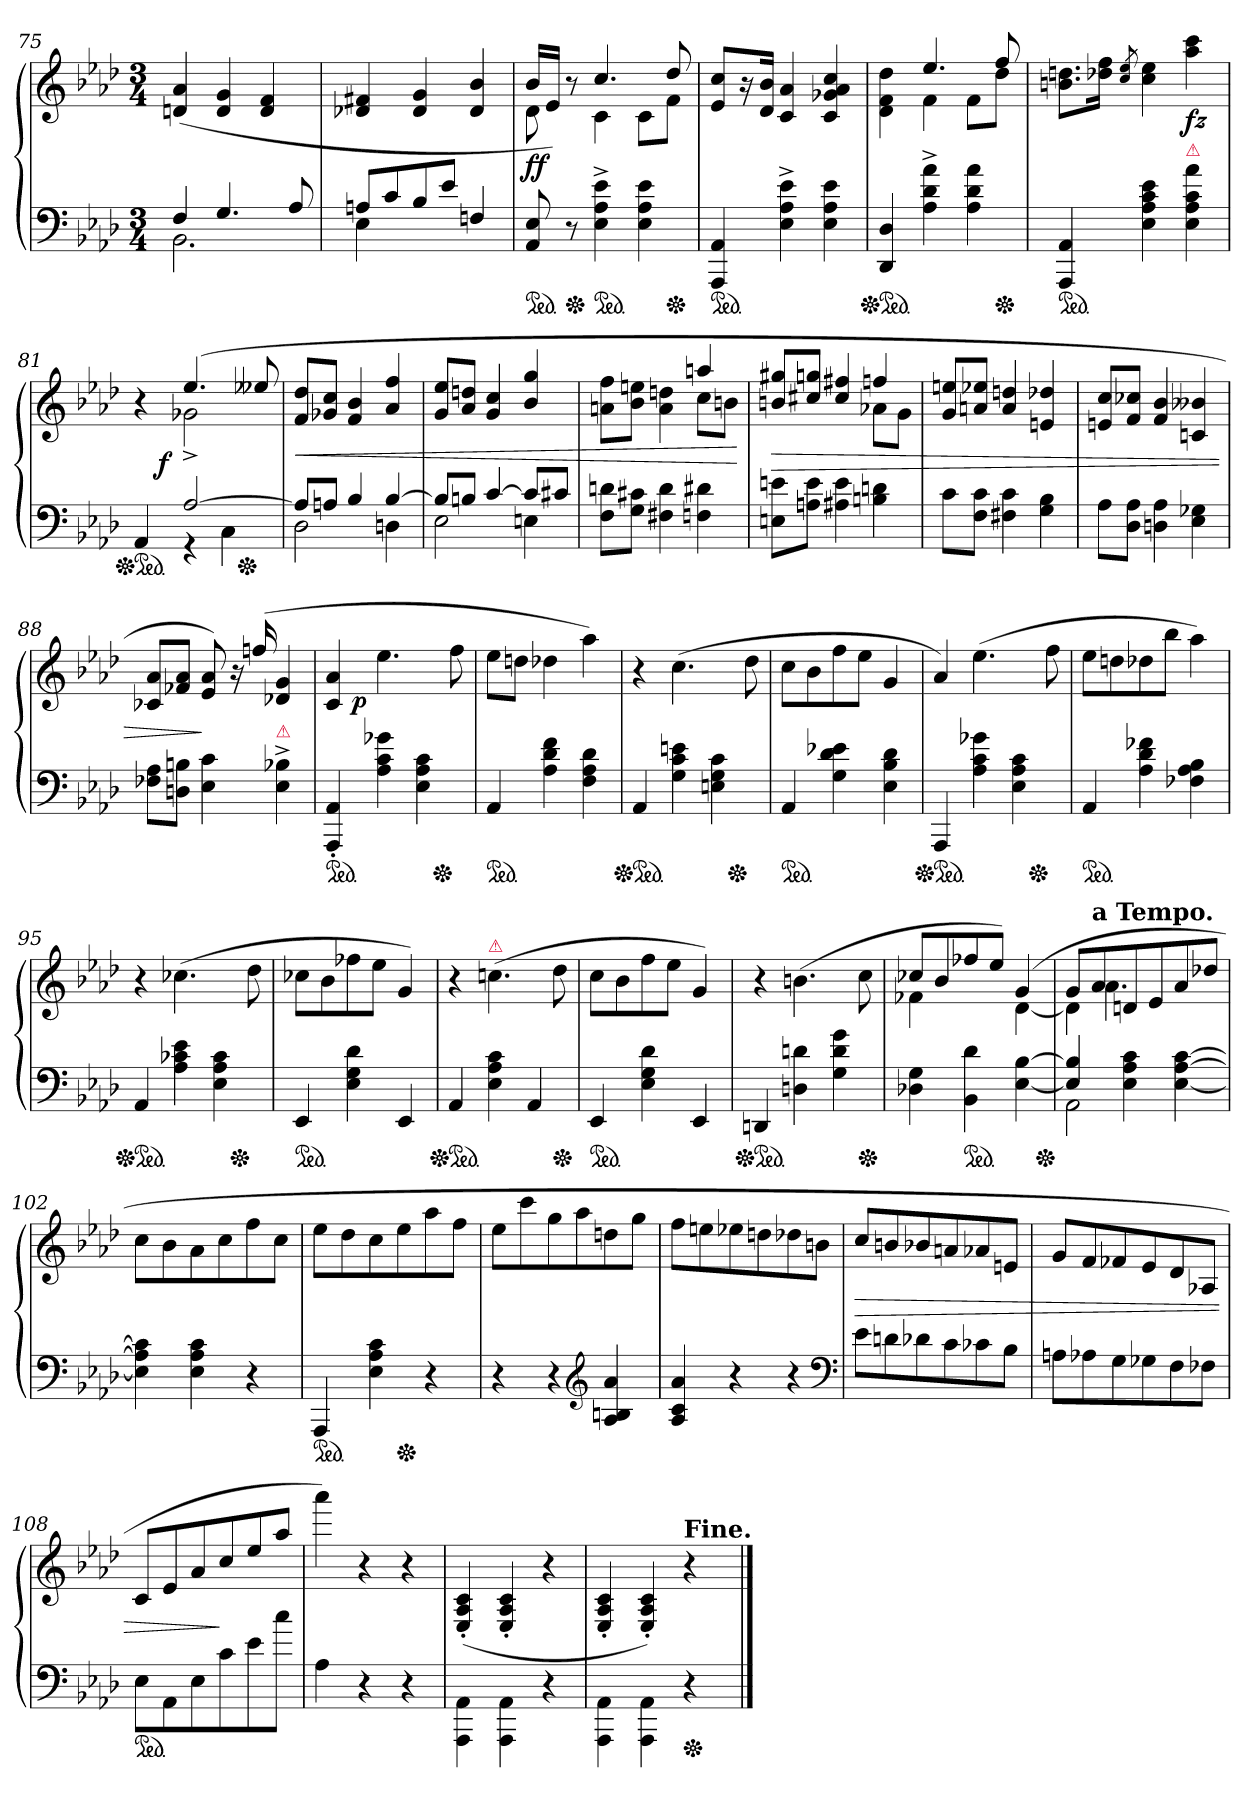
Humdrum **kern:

**kern	**kern	**dynam
*part1	*part1	*part1
*staff2	*staff1	*staff1/2
*clefF4	*clefG2	*
*k[b-e-a-d-]	*k[b-e-a-d-]	*
*M3/4	*M3/4	*
=75	=75	=75
*^	*	*
4F	2.BB-	(>4dn 4a-	.
4.G	.	4d 4g	.
.	.	4d 4f	.
8A-	.	.	.
=76	=76	=76	=76
8AnL	4E-	4d-X 4f#X	.
8c	.	.	.
8B-	2ryy	4d- 4g	.
8e-J	.	.	.
4Fn/	.	4d- 4b-	.
*v	*v	*	*
=77	=77	=77
*	*^	*
*ped	*	*	*
8AA- 8E-	16b-LL	8d-	ff
.	16e-JJ)	.	.
*Xped	*	*	*
8r	8ryy	8r	.
*ped	*	*	*
4E-^ 4A-^ 4e-^	4.cc	4c	.
4E- 4A- 4e-	.	8cL	.
*Xped	*	*	*
.	8dd-	8fJ	.
*	*v	*v	*
=78	=78	=78
*ped	*	*
4AAA- 4AA-	8e-/ 8cc/L	.
.	16r	.
.	16d- 16b-Jk	.
4E-^ 4A-^ 4e-^	4c 4a-	.
4E- 4A- 4e-	4c 4g-X 4a- 4cc	.
=79	=79	=79
*	*^	*
*Xped	*	*	*
*ped	*	*	*
4DD- 4D-	4d-\ 4f\ 4dd-\	4ryy	.
4A-^ 4d-^ 4a-^	4.ee-	4f	.
4A- 4d- 4a-	.	8fL	.
*Xped	*	*	*
.	8ff	8dd-J	.
*	*v	*v	*
=80	=80	=80
*ped	*	*
4AAA- 4AA-	8.bn 8.ddnL	.
.	16dd-X 16ffJk	.
.	8qcc/ 8qee-/	.
4E- 4A- 4c 4e-	4cc 4ee-	.
!LO:TX:a:color=crimson:t=⚠	!	!
4E- 4A- 4c 4a-	4aa- 4ccc	fz
=81	=81	=81
*^	*^	*
*	*	*	*^	*
*	*	*	*	*^	*
*Xped	*	*	*	*	*	*
*ped	*	*	*	*	*	*
4ryy	4AA-	4ryy	4r	8ryy	2ryy	.
.	.	.	.	2ryy	.	f
[2A-	4r	(4.ee-	2g-X^	.	.	.
.	4C	.	.	.	16ryy	.
*Xped	*	*	*	*	*	*
.	.	.	.	.	8.ryy	.
.	.	8ee--X	.	8ryy	.	.
*	*	*v	*v	*v	*v	*
=82	=82	=82	=82
8A-L]	2D-	8f 8dd-L	<
8AnJ	.	8g-X 8ccJ	.
4B-	.	4f 4b-	.
[4B-	4Dn	4a-/ 4ff/	.
=83	=83	=83	=83
8B-L]	2E-	8g/ 8ee-/L	.
8BnJ	.	8a-/ 8ddn/J	.
[4c	.	4g/ 4cc/	.
8cL]	4En	4b-/ 4gg/	.
8c#XJ	.	.	.
*v	*v	*	*
=84	=84	=84
*	*^	*
8F 8dnL	2ryy	8an 8ffL	.
8G 8c#XJ	.	8b- 8eenJ	.
4F#X 4d	.	4a 4ddn	.
4Fn 4d#X	4aan	8ccL	.
.	.	8bnJ	.
*	*v	*v	*
.	.	[
=85	=85	=85
*	*^	*
8En 8enL	8bn/ 8gg#X/L	8ryy	>
8An 8eJ	8cc#X 8ggnJ	8ryy	.
4A#X 4e	4cc#/ 4ff#X/	4ryy	.
4Bn 4dn	4ffn	8a-XL	.
.	.	8gJ	.
*	*v	*v	*
=86	=86	=86
8cL	8g/ 8een/L	.
8F 8cJ	8an/ 8ee-X/J	.
4F#X 4c	4a/ 4ddn/	.
4G 4B-	4en 4dd-X	.
=87	=87	=87
8A-L	8en 8ccL	.
8D- 8A-J	8f 8cc-XJ	.
4Dn 4A-	4f 4b-	.
4E- 4G-X	4cn 4b--X	.
=88	=88	=88
8F-X 8A-L	8c-X 8a-L	.
8Dn 8BnJ	8f-X 8a-J	.
4E- 4c	8e- 8a-)	]
.	16r	.
.	(>16ffn/	.
!LO:TX:a:color=crimson:t=⚠	!	!
4E-^ 4B-X^	4d-X 4g	.
=89	=89	=89
*	*^	*
*ped	*	*	*
*	*	*^	*
4AAA-' 4AA-'	4c 4a-	8ryy	2ryy	.
.	.	2ryy	.	p
4A- 4c 4g-X	4.ee-	.	.	.
4E- 4A- 4c	.	.	16ryy	.
*Xped	*	*	*	*
.	.	.	8.ryy	.
.	8ff	8ryy	.	.
*	*v	*v	*v	*
=90	=90	=90
*ped	*	*
4AA-	8ee-L	.
.	8ddnJ	.
4A- 4d- 4f	4dd-X	.
4F 4A- 4d-	4aa-)	.
=91	=91	=91
*	*^	*
*Xped	*	*	*
*ped	*	*	*
4AA-	4r	2ryy	.
4G 4c 4en	(>4.cc	.	.
4En 4G 4c	.	16ryy	.
*Xped	*	*	*
.	.	8.ryy	.
.	8dd-	.	.
*	*v	*v	*
=92	=92	=92
*ped	*	*
4AA-	8ccL	.
.	8b-	.
4G 4d- 4e-X	8ff	.
.	8ee-J	.
4E- 4B- 4d-	4g	.
=93	=93	=93
*	*^	*
*Xped	*	*	*
*ped	*	*	*
4AAA-	4a-)	2ryy	.
4A- 4c 4g-X	(4.ee-	.	.
4E- 4A- 4c	.	16ryy	.
*Xped	*	*	*
.	.	8.ryy	.
.	8ff	.	.
*	*v	*v	*
=94	=94	=94
*ped	*	*
4AA-	8ee-L	.
.	8ddn	.
4A- 4d- 4f-X	8dd-X	.
.	8bb-J	.
4F-X 4A- 4B-	4aa-)	.
=95	=95	=95
*	*^	*
*Xped	*	*	*
*ped	*	*	*
4AA-	4r	2ryy	.
4A- 4c-X 4e-	(>4.cc-X	.	.
4E- 4A- 4c-	.	16ryy	.
*Xped	*	*	*
.	.	8.ryy	.
.	8dd-	.	.
*	*v	*v	*
=96	=96	=96
*ped	*	*
4EE-	8cc-XL	.
.	8b-	.
4E- 4G 4d-	8ff-X	.
.	8ee-J	.
4EE-	4g)	.
=97	=97	=97
*Xped	*	*
*ped	*	*
4AA-	4r	.
!	!LO:TX:a:B:color=crimson:t=⚠	!
4E- 4A- 4c	(4.ccn	.
4AA-	.	.
*Xped	*	*
.	8dd-	.
=98	=98	=98
*ped	*	*
4EE-	8ccL	.
.	8b-	.
4E- 4G 4d-	8ff	.
.	8ee-J	.
4EE-	4g)	.
=99	=99	=99
*Xped	*	*
*ped	*	*
4DDn	4r	.
4Dn 4dn	(>4.bn	.
4G 4d 4g	.	.
*Xped	*	*
.	8cc	.
=100	=100	=100
*	*^	*
4D-X 4G	8cc-XL	4f-X	.
.	8b-	.	.
!LO:TX:a:color=crimson:t=⚠	!	!	!
*ped	*	*	*
4BB- 4d-	8ff-X	4ryy	.
.	8ee-J)	.	.
[4E- [4B-	(4g	[4d-	.
*Xped	*	*	*
=101	=101	=101	=101
*^	*	*^	*
2AA-\	4E-]/ 4B-]/	8gL	8ryy	4d-\]	.
!	!	!LO:TX:a:B:t=a Tempo.	!	!	!
.	.	8a-	4.a-	.	.
.	4E- 4A- 4c	8dn	.	2ryy	.
.	.	8e-	.	.	.
[4E-\ [4A-\ [4c\	4ryy	8a-	4ryy	.	.
.	.	8dd-XJ	.	.	.
*v	*v	*	*	*	*
*	*v	*v	*v	*
=102	=102	=102
4E-] 4A-] 4c]	8ccL	.
.	8b-	.
4E- 4A- 4c	8a-	.
.	8cc	.
4r	8ff	.
.	8ccJ	.
=103	=103	=103
*ped	*	*
4AAA-	8ee-L	.
.	8dd-	.
4E- 4A- 4c	8cc	.
*Xped	*	*
.	8ee-	.
4r	8aa-	.
.	8ffJ	.
=104	=104	=104
4r	8ee-L	.
.	8ccc	.
4r	8gg	.
.	8aa-	.
*clefG2	*	*
4A- 4Bn 4a-	8ddn	.
.	8ggJ	.
=105	=105	=105
4A- 4c 4a-	8ffL	.
.	8een	.
4r	8ee-X	.
.	8ddn	.
4r	8dd-X	.
.	8bnJ	.
*clefF4	*	*
=106	=106	=106
8e-\L	8cc/L	>
8dn\	8bn/	.
8d-X	8b-X	.
8c\	8an/	.
8c-X	8a-X	.
8B-\J	8en/J	.
=107	=107	=107
8An\L	8g/L	.
8A-X	8f	.
8G	8f-X	.
8G-X	8e-	.
8F	8d-	.
8F-XJ	8A-XJ	.
=108	=108	=108
*ped	*	*
8E-L	8cL	.
8AA-	8e-	.
8E-	8a-	.
8c	8cc	]
8e-\	8ee-/	.
8cc\J	8aa-/J	.
=109	=109	=109
4A-	4aaa-)	.
4r	4r	.
4r	4r	.
=110	=110	=110
4AAA-\ 4AA-\	(>4E-'>/ 4A-'>/ 4c'>/	.
4AAA-\ 4AA-\	4E-'>/ 4A-'>/ 4c'>/	.
4r	4r	.
=111	=111	=111
4AAA-\ 4AA-\	4E-'>/ 4A-'>/ 4c'>/	.
4AAA-\ 4AA-\	4E-'>/ 4A-'>/ 4c'>/)	.
!	!LO:TX:a:B:t=Fine.	!
*Xped	*	*
4r	4r	.
==	==	==
*-	*-	*-
